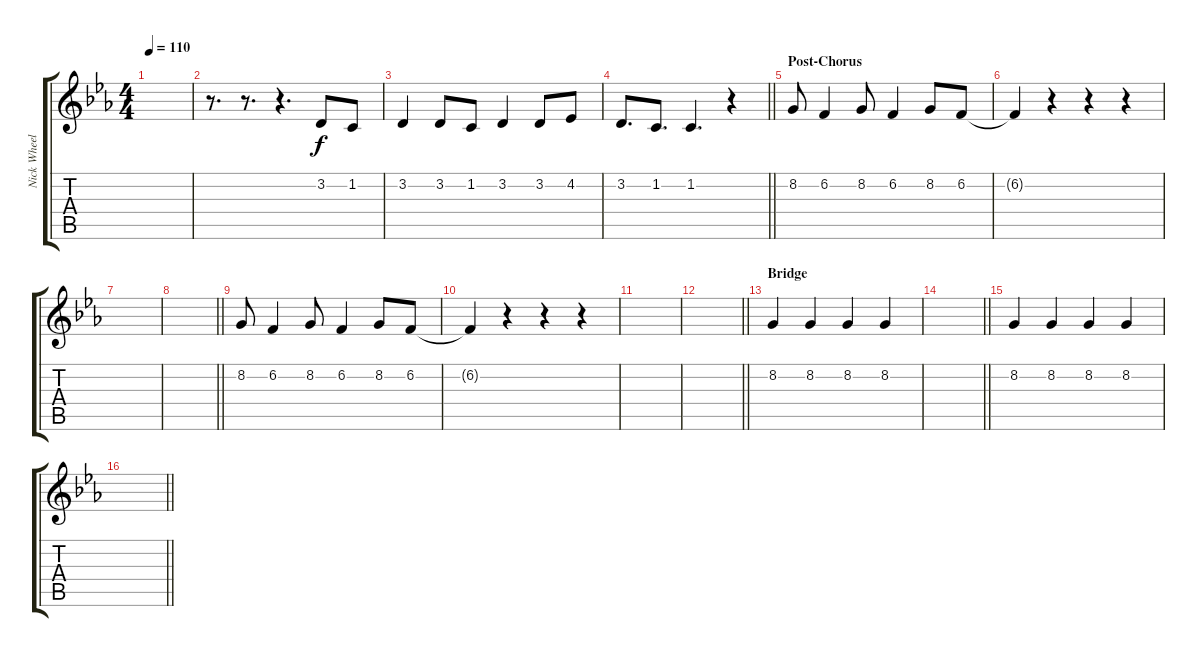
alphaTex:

\track ("Nick Wheeler (Backup Vocals)" "Nick Wheel") {instrument tenorsax}
\staff {score tabs}
\tuning (E4 B3 G3 D3 A2 E2) {hide}
\ts (4 4)
\tempo 110
\clef g2
\ks eb
|
r.8{d} r.8{d} r.4{d} 3.2.8 1.2.8 |
3.2.4 3.2.8 1.2.8 3.2.4 3.2.8 4.2.8 |
\barLineRight lightlight
3.2.8{d} 1.2.8{d} 1.2.4{d} r.4 |
\section ("" "Post-Chorus")
8.2.8 6.2.4 8.2.8 6.2.4 8.2.8 6.2.8 |
6.2{t}.4 r.4 r.4 r.4 |
|
\barLineRight lightlight
|
8.2.8 6.2.4 8.2.8 6.2.4 8.2.8 6.2.8 |
6.2{t}.4 r.4 r.4 r.4 |
|
\barLineRight lightlight
|
\section ("" "Bridge")
8.2.4{volume 9} 8.2.4 8.2.4 8.2.4 |
\barLineRight lightlight
|
8.2.4 8.2.4 8.2.4 8.2.4 |
\barLineRight lightlight
